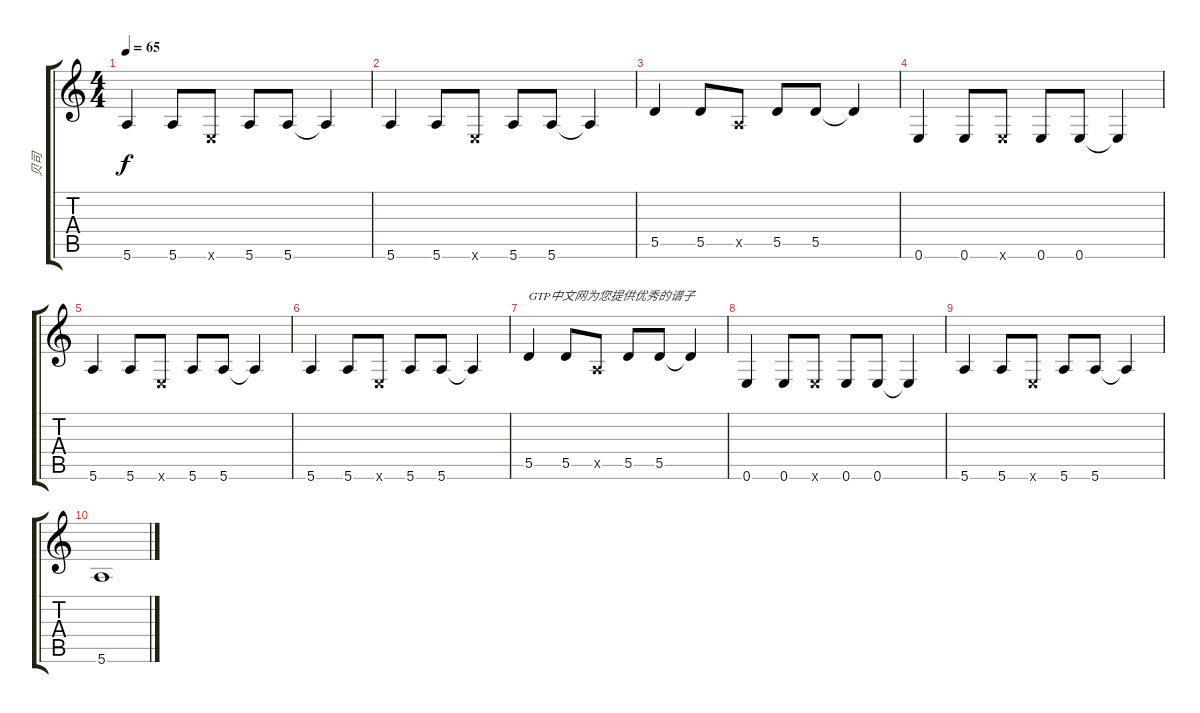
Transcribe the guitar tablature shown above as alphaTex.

\track ("贝司" "贝司") {instrument electricbassfinger}
\staff {score tabs}
\tuning (E4 B3 G3 D3 A2 E2) {hide}
\ts (4 4)
\tempo 65
\clef g2
\ks c
5.6.4{dy f} 5.6.8 0.6{x}.8 5.6.8 5.6.8 5.6{t}.4 |
5.6.4 5.6.8 0.6{x}.8 5.6.8 5.6.8 5.6{t}.4 |
5.5.4 5.5.8 0.5{x}.8 5.5.8 5.5.8 5.5{t}.4 |
0.6.4 0.6.8 0.6{x}.8 0.6.8 0.6.8 0.6{t}.4 |
5.6.4 5.6.8 0.6{x}.8 5.6.8 5.6.8 5.6{t}.4 |
5.6.4 5.6.8 0.6{x}.8 5.6.8 5.6.8 5.6{t}.4 |
5.5.4{txt "GTP中文网为您提供优秀的谱子"} 5.5.8 0.5{x}.8 5.5.8 5.5.8 5.5{t}.4 |
0.6.4 0.6.8 0.6{x}.8 0.6.8 0.6.8 0.6{t}.4 |
5.6.4 5.6.8 0.6{x}.8 5.6.8 5.6.8 5.6{t}.4 |
5.6.1
